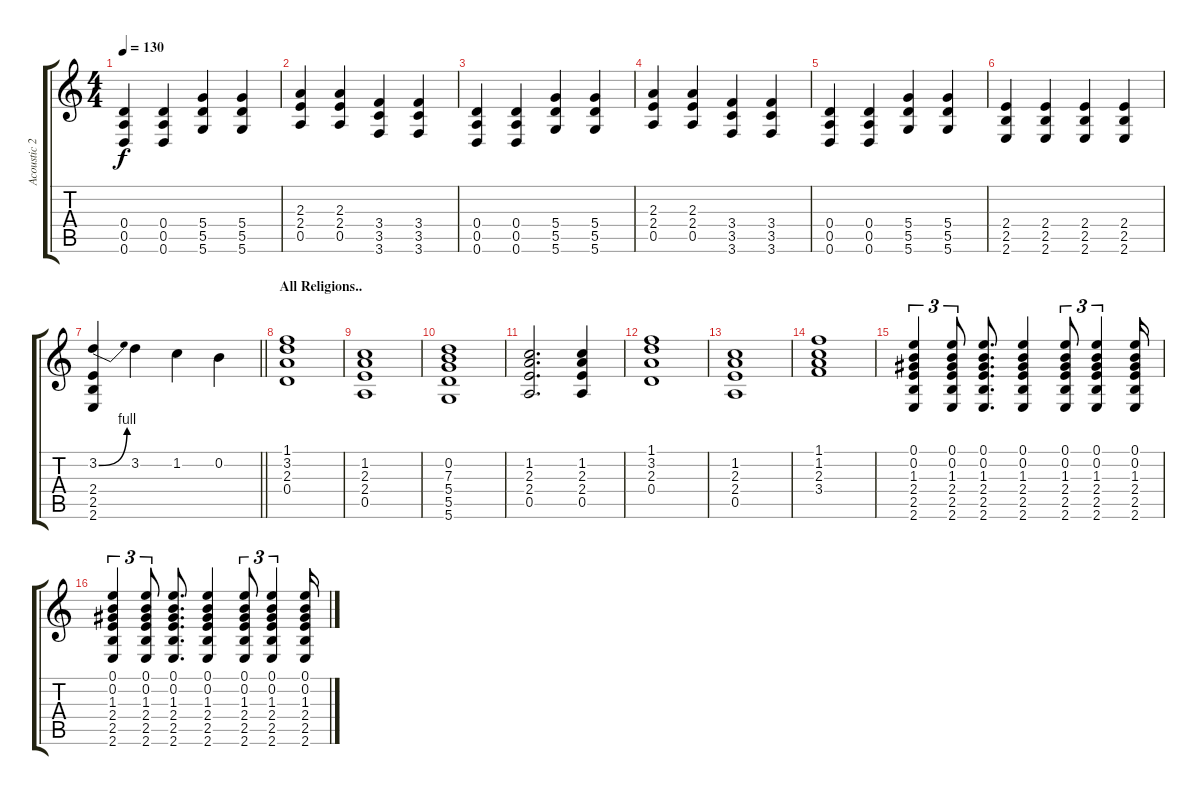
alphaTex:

\track ("Acoustic 2" "Acoustic 2") {instrument acousticguitarsteel}
\staff {score tabs}
\tuning (E4 B3 G3 D3 A2 D2) {hide}
\ts (4 4)
\tempo 130
\clef g2
\ks c
(0.4 0.5 0.6).4{dy f} (0.4 0.5 0.6).4 (5.4 5.5 5.6).4 (5.4 5.5 5.6).4 |
(2.3 2.4 0.5).4 (2.3 2.4 0.5).4 (3.4 3.5 3.6).4 (3.4 3.5 3.6).4 |
(0.4 0.5 0.6).4 (0.4 0.5 0.6).4 (5.4 5.5 5.6).4 (5.4 5.5 5.6).4 |
(2.3 2.4 0.5).4 (2.3 2.4 0.5).4 (3.4 3.5 3.6).4 (3.4 3.5 3.6).4 |
(0.4 0.5 0.6).4 (0.4 0.5 0.6).4 (5.4 5.5 5.6).4 (5.4 5.5 5.6).4 |
(2.4 2.5 2.6).4 (2.4 2.5 2.6).4 (2.4 2.5 2.6).4 (2.4 2.5 2.6).4 |
\barLineRight lightlight
(3.2{be (bend 0 0 60 4)} 2.4 2.5 2.6).4 3.2.4 1.2.4 0.2.4 |
\section ("" "All Religions..")
(1.1 3.2 2.3 0.4).1 |
(1.2 2.3 2.4 0.5).1 |
(0.2 7.3 5.4 5.5 5.6).1 |
(1.2 2.3 2.4 0.5).2{d} (1.2 2.3 2.4 0.5).4 |
(1.1 3.2 2.3 0.4).1 |
(1.2 2.3 2.4 0.5).1 |
(1.1 1.2 2.3 3.4).1 |
(0.1 0.2 1.3 2.4 2.5 2.6).4{tu (3 2)} (0.1 0.2 1.3 2.4 2.5 2.6).8{tu (3 2)} (0.1 0.2 1.3 2.4 2.5 2.6).8{d} (0.1 0.2 1.3 2.4 2.5 2.6).4 (0.1 0.2 1.3 2.4 2.5 2.6).8{tu (3 2)} (0.1 0.2 1.3 2.4 2.5 2.6).4{tu (3 2)} (0.1 0.2 1.3 2.4 2.5 2.6).16 |
(0.1 0.2 1.3 2.4 2.5 2.6).4{tu (3 2)} (0.1 0.2 1.3 2.4 2.5 2.6).8{tu (3 2)} (0.1 0.2 1.3 2.4 2.5 2.6).8{d} (0.1 0.2 1.3 2.4 2.5 2.6).4 (0.1 0.2 1.3 2.4 2.5 2.6).8{tu (3 2)} (0.1 0.2 1.3 2.4 2.5 2.6).4{tu (3 2)} (0.1 0.2 1.3 2.4 2.5 2.6).16
